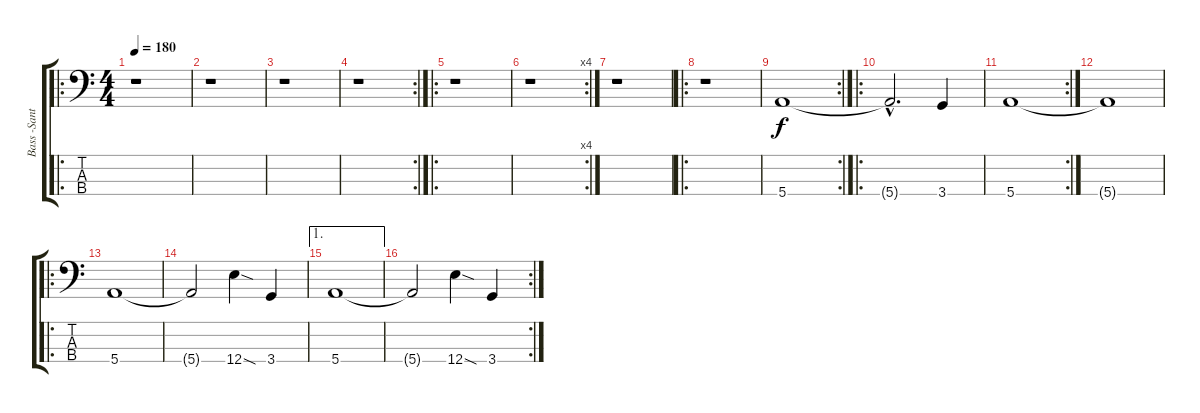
\track ("Bass -Santi Rubio" "Bass -Sant") {instrument electricbassfinger}
\staff {score tabs}
\tuning (G2 D2 A1 E1) {hide}
\ro
\ts (4 4)
\tempo 180
\clef f4
\ks c
r.1{dy f instrument electricbassfinger} |
r.1 |
r.1 |
\rc 2
r.1 |
\ro
r.1 |
\rc 4
r.1 |
r.1 |
\ro
r.1 |
\rc 2
5.4.1 |
\ro
5.4{hac t}.2{d} 3.4.4 |
\rc 2
5.4.1 |
5.4{t}.1 |
\ro
5.4.1 |
5.4{t}.2 12.4{sod}.4 3.4.4 |
\ae 1
5.4.1 |
\rc 2
5.4{t}.2 12.4{sod}.4 3.4.4
